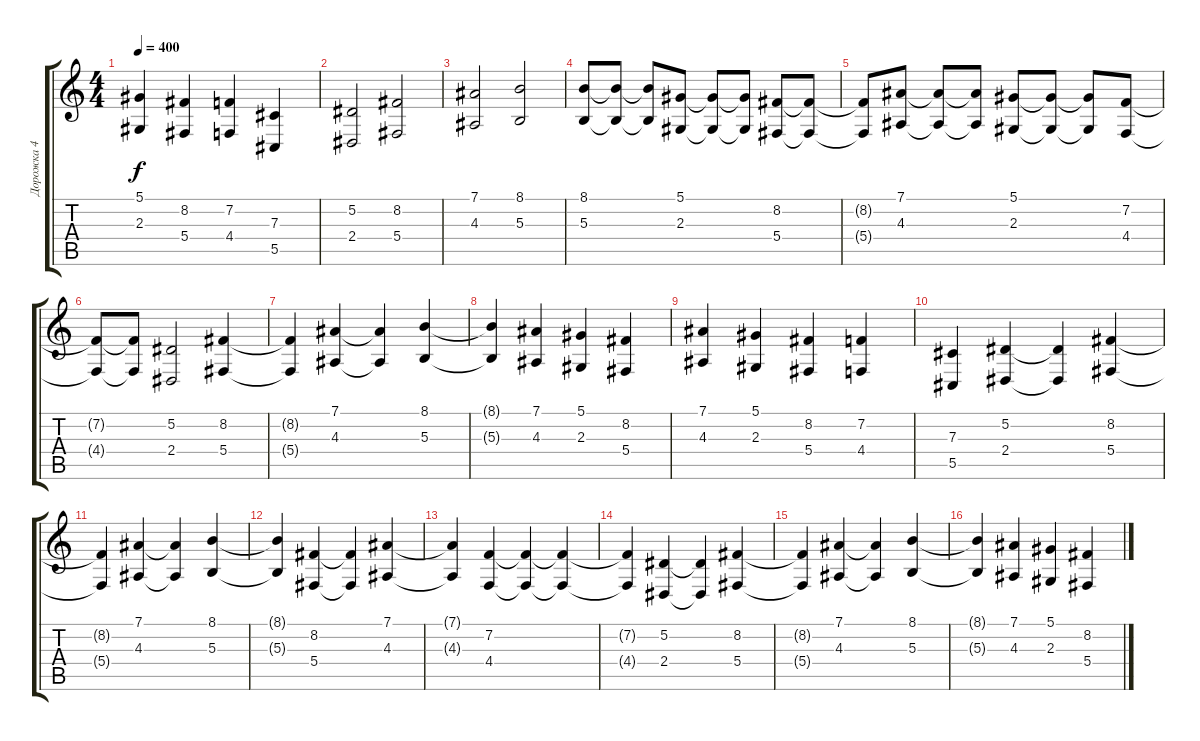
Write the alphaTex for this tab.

\track ("Дорожка 4" "Дорожка 4") {instrument lead1square}
\staff {score tabs}
\tuning (Eb4 Bb3 Gb3 Db3 Ab2 Eb2) {hide}
\ts (4 4)
\tempo 400
\clef g2
\ks c
(5.1 2.3).4{dy f} (8.2 5.4).4 (7.2 4.4).4 (7.3 5.5).4 |
(5.2 2.4).2 (8.2 5.4).2 |
(7.1 4.3).2 (8.1 5.3).2 |
(8.1 5.3).8 (8.1{t} 5.3{t}).8 (8.1{t} 5.3{t}).8 (5.1 2.3).8 (5.1{t} 2.3{t}).8 (5.1{t} 2.3{t}).8 (8.2 5.4).8 (8.2{t} 5.4{t}).8 |
(8.2{t} 5.4{t}).8 (7.1 4.3).8 (7.1{t} 4.3{t}).8 (7.1{t} 4.3{t}).8 (5.1 2.3).8 (5.1{t} 2.3{t}).8 (5.1{t} 2.3{t}).8 (7.2 4.4).8 |
(7.2{t} 4.4{t}).8 (7.2{t} 4.4{t}).8 (5.2 2.4).2 (8.2 5.4).4 |
(8.2{t} 5.4{t}).4 (7.1 4.3).4 (7.1{t} 4.3{t}).4 (8.1 5.3).4 |
(8.1{t} 5.3{t}).4 (7.1 4.3).4 (5.1 2.3).4 (8.2 5.4).4 |
(7.1 4.3).4 (5.1 2.3).4 (8.2 5.4).4 (7.2 4.4).4 |
(7.3 5.5).4 (5.2 2.4).4 (5.2{t} 2.4{t}).4 (8.2 5.4).4 |
(8.2{t} 5.4{t}).4 (7.1 4.3).4 (7.1{t} 4.3{t}).4 (8.1 5.3).4 |
(8.1{t} 5.3{t}).4 (8.2 5.4).4 (8.2{t} 5.4{t}).4 (7.1 4.3).4 |
(7.1{t} 4.3{t}).4 (7.2 4.4).4 (7.2{t} 4.4{t}).4 (7.2{t} 4.4{t}).4 |
(7.2{t} 4.4{t}).4 (5.2 2.4).4 (5.2{t} 2.4{t}).4 (8.2 5.4).4 |
(8.2{t} 5.4{t}).4 (7.1 4.3).4 (7.1{t} 4.3{t}).4 (8.1 5.3).4 |
(8.1{t} 5.3{t}).4 (7.1 4.3).4 (5.1 2.3).4 (8.2 5.4).4
